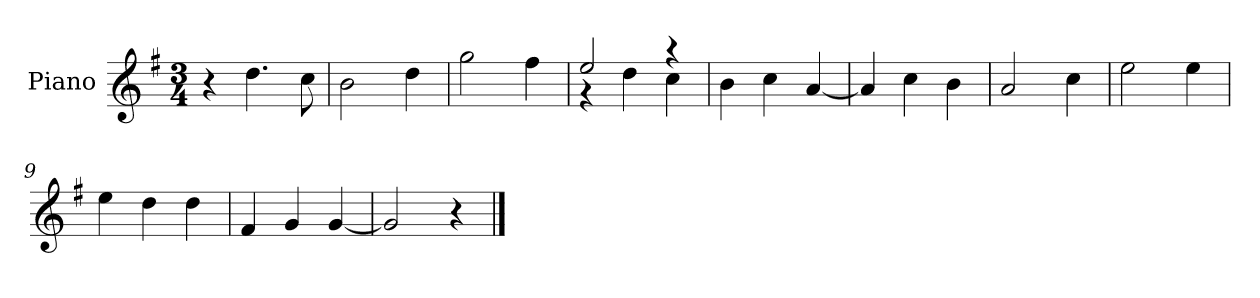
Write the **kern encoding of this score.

**kern
*part1
*staff1
*I"Piano
*I'P-no
*clefG2
*k[f#]
*M3/4
*MM180
=1
4r
4.dd\
8cc\
=2
2b\
4dd\
=3
2gg\
4ff#\
=4
*^
2ee/	4r
.	4dd\
4r	4cc\
*v	*v
=5
4b\
4cc\
[4a/
=6
4a/]
4cc\
4b\
=7
2a/
4cc\
=8
2ee\
4ee\
=9
4ee\
4dd\
4dd\
=10
4f#/
4g/
[4g/
=11
2g/]
4r
==
*-
